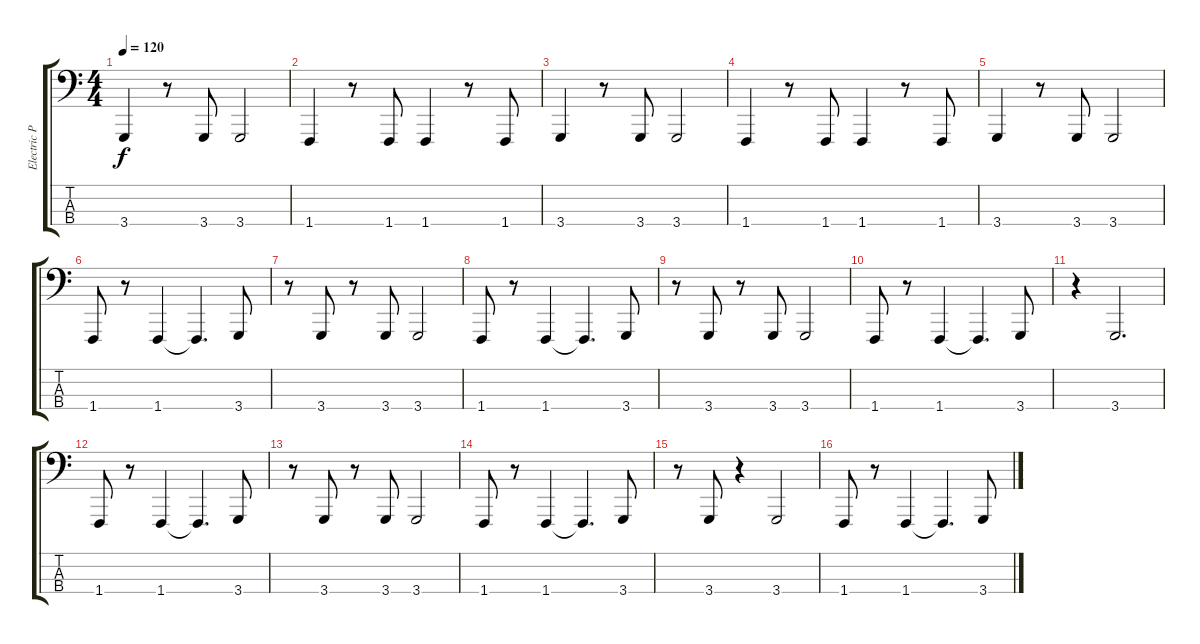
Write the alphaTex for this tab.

\track ("Electric Piano B2" "Electric P") {instrument drawbarorgan}
\staff {score tabs}
\tuning (G2 D2 A1 E1) {hide}
\ts (4 4)
\tempo 120
\clef f4
\ks c
3.4.4{dy f} r.8 3.4.8 3.4.2 |
1.4.4 r.8 1.4.8 1.4.4 r.8 1.4.8 |
3.4.4 r.8 3.4.8 3.4.2 |
1.4.4 r.8 1.4.8 1.4.4 r.8 1.4.8 |
3.4.4 r.8 3.4.8 3.4.2 |
1.4.8 r.8 1.4.4 1.4{t}.4{d} 3.4.8 |
r.8 3.4.8 r.8 3.4.8 3.4.2 |
1.4.8 r.8 1.4.4 1.4{t}.4{d} 3.4.8 |
r.8 3.4.8 r.8 3.4.8 3.4.2 |
1.4.8 r.8 1.4.4 1.4{t}.4{d} 3.4.8 |
r.4 3.4.2{d} |
1.4.8 r.8 1.4.4 1.4{t}.4{d} 3.4.8 |
r.8 3.4.8 r.8 3.4.8 3.4.2 |
1.4.8 r.8 1.4.4 1.4{t}.4{d} 3.4.8 |
r.8 3.4.8 r.4 3.4.2 |
1.4.8 r.8 1.4.4 1.4{t}.4{d} 3.4.8
